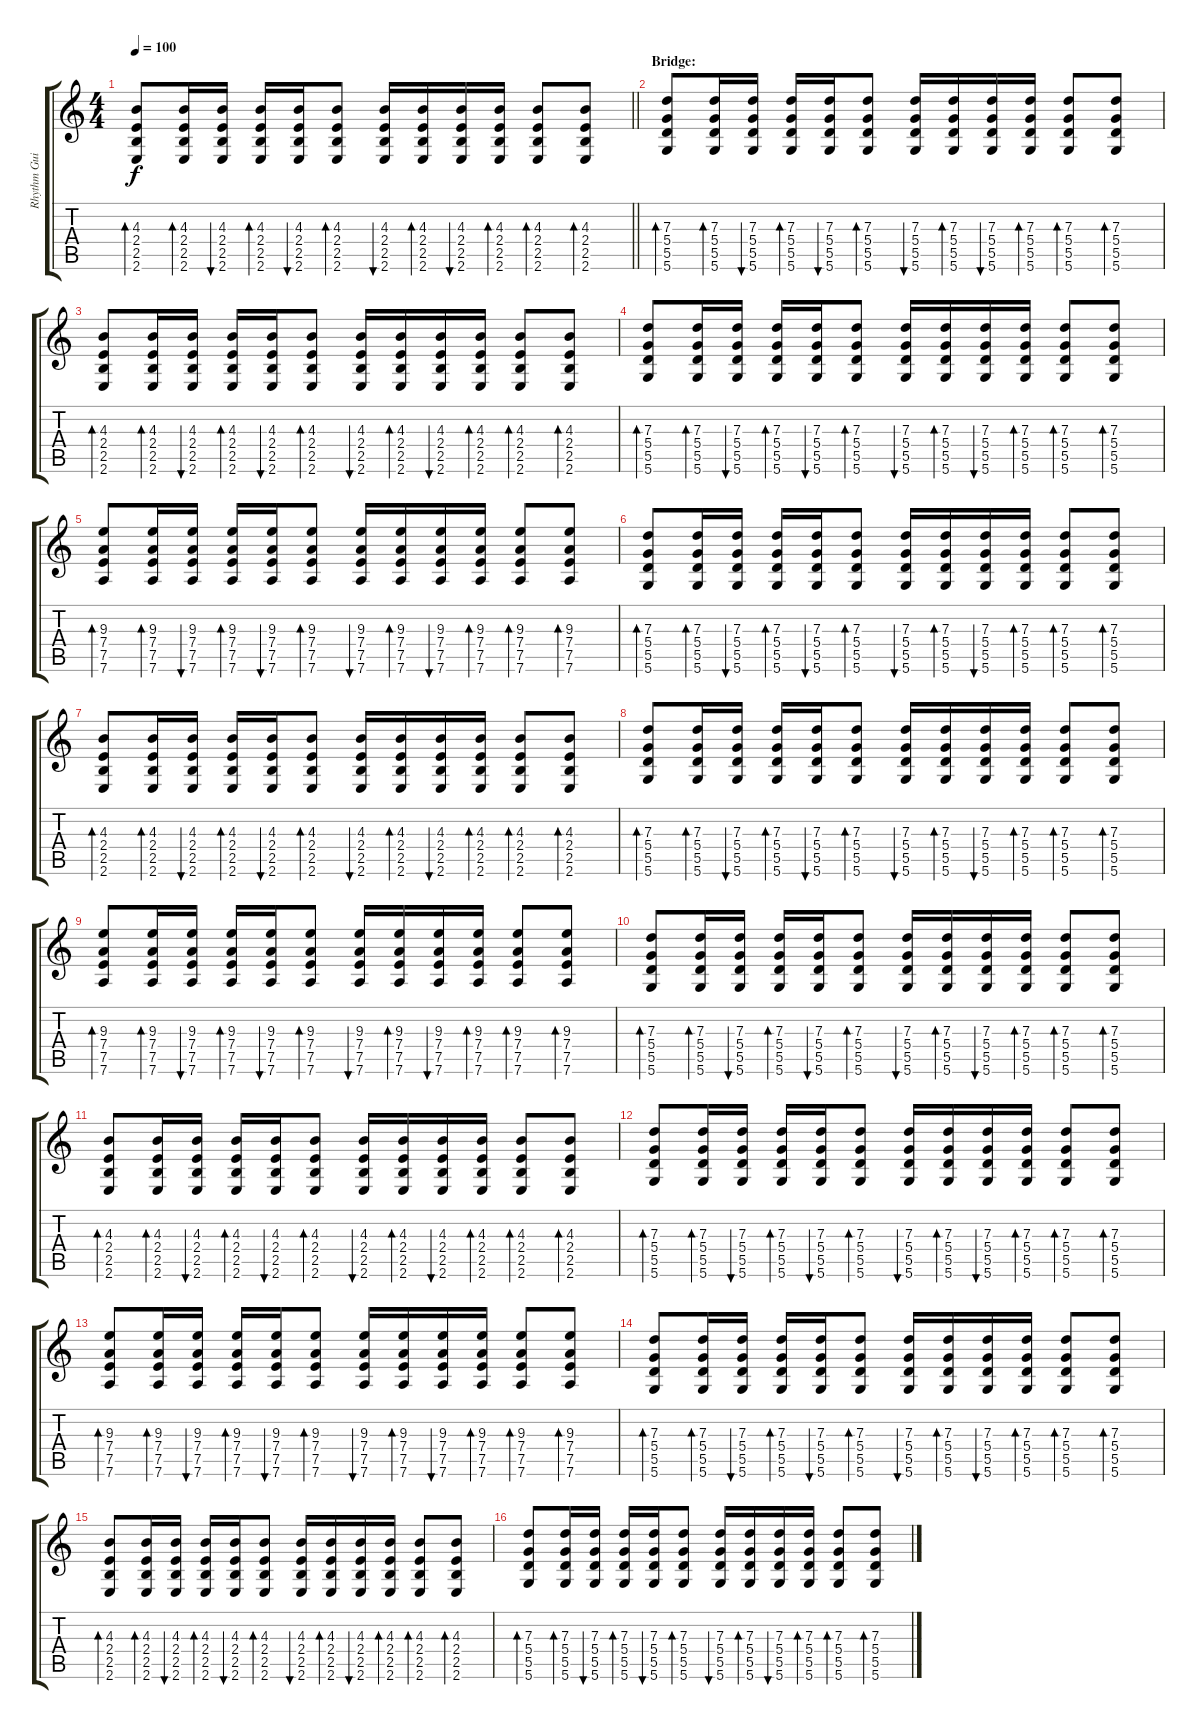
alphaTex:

\track ("Rhythm Guitar 1" "Rhythm Gui") {instrument acousticguitarsteel}
\staff {score tabs}
\tuning (E4 B3 G3 D3 A2 D2) {hide}
\ts (4 4)
\tempo 100
\clef g2
\barLineRight lightlight
\ks c
(4.3 2.4 2.5 2.6).8{bd 60 dy f} (4.3 2.4 2.5 2.6).16{bd 60} (4.3 2.4 2.5 2.6).16{bu 60} (4.3 2.4 2.5 2.6).16{bd 60} (4.3 2.4 2.5 2.6).16{bu 60} (4.3 2.4 2.5 2.6).8{bd 60} (4.3 2.4 2.5 2.6).16{bu 60} (4.3 2.4 2.5 2.6).16{bd 60} (4.3 2.4 2.5 2.6).16{bu 60} (4.3 2.4 2.5 2.6).16{bd 60} (4.3 2.4 2.5 2.6).8{bd 60} (4.3 2.4 2.5 2.6).8{bd 60} |
\section ("" "Bridge:")
(7.3 5.4 5.5 5.6).8{bd 60} (7.3 5.4 5.5 5.6).16{bd 60} (7.3 5.4 5.5 5.6).16{bu 60} (7.3 5.4 5.5 5.6).16{bd 60} (7.3 5.4 5.5 5.6).16{bu 60} (7.3 5.4 5.5 5.6).8{bd 60} (7.3 5.4 5.5 5.6).16{bu 60} (7.3 5.4 5.5 5.6).16{bd 60} (7.3 5.4 5.5 5.6).16{bu 60} (7.3 5.4 5.5 5.6).16{bd 60} (7.3 5.4 5.5 5.6).8{bd 60} (7.3 5.4 5.5 5.6).8{bd 60} |
(4.3 2.4 2.5 2.6).8{bd 60} (4.3 2.4 2.5 2.6).16{bd 60} (4.3 2.4 2.5 2.6).16{bu 60} (4.3 2.4 2.5 2.6).16{bd 60} (4.3 2.4 2.5 2.6).16{bu 60} (4.3 2.4 2.5 2.6).8{bd 60} (4.3 2.4 2.5 2.6).16{bu 60} (4.3 2.4 2.5 2.6).16{bd 60} (4.3 2.4 2.5 2.6).16{bu 60} (4.3 2.4 2.5 2.6).16{bd 60} (4.3 2.4 2.5 2.6).8{bd 60} (4.3 2.4 2.5 2.6).8{bd 60} |
(7.3 5.4 5.5 5.6).8{bd 60} (7.3 5.4 5.5 5.6).16{bd 60} (7.3 5.4 5.5 5.6).16{bu 60} (7.3 5.4 5.5 5.6).16{bd 60} (7.3 5.4 5.5 5.6).16{bu 60} (7.3 5.4 5.5 5.6).8{bd 60} (7.3 5.4 5.5 5.6).16{bu 60} (7.3 5.4 5.5 5.6).16{bd 60} (7.3 5.4 5.5 5.6).16{bu 60} (7.3 5.4 5.5 5.6).16{bd 60} (7.3 5.4 5.5 5.6).8{bd 60} (7.3 5.4 5.5 5.6).8{bd 60} |
(9.3 7.4 7.5 7.6).8{bd 60} (9.3 7.4 7.5 7.6).16{bd 60} (9.3 7.4 7.5 7.6).16{bu 60} (9.3 7.4 7.5 7.6).16{bd 60} (9.3 7.4 7.5 7.6).16{bu 60} (9.3 7.4 7.5 7.6).8{bd 60} (9.3 7.4 7.5 7.6).16{bu 60} (9.3 7.4 7.5 7.6).16{bd 60} (9.3 7.4 7.5 7.6).16{bu 60} (9.3 7.4 7.5 7.6).16{bd 60} (9.3 7.4 7.5 7.6).8{bd 60} (9.3 7.4 7.5 7.6).8{bd 60} |
(7.3 5.4 5.5 5.6).8{bd 60} (7.3 5.4 5.5 5.6).16{bd 60} (7.3 5.4 5.5 5.6).16{bu 60} (7.3 5.4 5.5 5.6).16{bd 60} (7.3 5.4 5.5 5.6).16{bu 60} (7.3 5.4 5.5 5.6).8{bd 60} (7.3 5.4 5.5 5.6).16{bu 60} (7.3 5.4 5.5 5.6).16{bd 60} (7.3 5.4 5.5 5.6).16{bu 60} (7.3 5.4 5.5 5.6).16{bd 60} (7.3 5.4 5.5 5.6).8{bd 60} (7.3 5.4 5.5 5.6).8{bd 60} |
(4.3 2.4 2.5 2.6).8{bd 60} (4.3 2.4 2.5 2.6).16{bd 60} (4.3 2.4 2.5 2.6).16{bu 60} (4.3 2.4 2.5 2.6).16{bd 60} (4.3 2.4 2.5 2.6).16{bu 60} (4.3 2.4 2.5 2.6).8{bd 60} (4.3 2.4 2.5 2.6).16{bu 60} (4.3 2.4 2.5 2.6).16{bd 60} (4.3 2.4 2.5 2.6).16{bu 60} (4.3 2.4 2.5 2.6).16{bd 60} (4.3 2.4 2.5 2.6).8{bd 60} (4.3 2.4 2.5 2.6).8{bd 60} |
(7.3 5.4 5.5 5.6).8{bd 60} (7.3 5.4 5.5 5.6).16{bd 60} (7.3 5.4 5.5 5.6).16{bu 60} (7.3 5.4 5.5 5.6).16{bd 60} (7.3 5.4 5.5 5.6).16{bu 60} (7.3 5.4 5.5 5.6).8{bd 60} (7.3 5.4 5.5 5.6).16{bu 60} (7.3 5.4 5.5 5.6).16{bd 60} (7.3 5.4 5.5 5.6).16{bu 60} (7.3 5.4 5.5 5.6).16{bd 60} (7.3 5.4 5.5 5.6).8{bd 60} (7.3 5.4 5.5 5.6).8{bd 60} |
(9.3 7.4 7.5 7.6).8{bd 60} (9.3 7.4 7.5 7.6).16{bd 60} (9.3 7.4 7.5 7.6).16{bu 60} (9.3 7.4 7.5 7.6).16{bd 60} (9.3 7.4 7.5 7.6).16{bu 60} (9.3 7.4 7.5 7.6).8{bd 60} (9.3 7.4 7.5 7.6).16{bu 60} (9.3 7.4 7.5 7.6).16{bd 60} (9.3 7.4 7.5 7.6).16{bu 60} (9.3 7.4 7.5 7.6).16{bd 60} (9.3 7.4 7.5 7.6).8{bd 60} (9.3 7.4 7.5 7.6).8{bd 60} |
(7.3 5.4 5.5 5.6).8{bd 60 volume 16} (7.3 5.4 5.5 5.6).16{bd 60} (7.3 5.4 5.5 5.6).16{bu 60} (7.3 5.4 5.5 5.6).16{bd 60} (7.3 5.4 5.5 5.6).16{bu 60} (7.3 5.4 5.5 5.6).8{bd 60} (7.3 5.4 5.5 5.6).16{bu 60} (7.3 5.4 5.5 5.6).16{bd 60} (7.3 5.4 5.5 5.6).16{bu 60} (7.3 5.4 5.5 5.6).16{bd 60} (7.3 5.4 5.5 5.6).8{bd 60} (7.3 5.4 5.5 5.6).8{bd 60} |
(4.3 2.4 2.5 2.6).8{bd 60} (4.3 2.4 2.5 2.6).16{bd 60} (4.3 2.4 2.5 2.6).16{bu 60} (4.3 2.4 2.5 2.6).16{bd 60} (4.3 2.4 2.5 2.6).16{bu 60} (4.3 2.4 2.5 2.6).8{bd 60} (4.3 2.4 2.5 2.6).16{bu 60} (4.3 2.4 2.5 2.6).16{bd 60} (4.3 2.4 2.5 2.6).16{bu 60} (4.3 2.4 2.5 2.6).16{bd 60} (4.3 2.4 2.5 2.6).8{bd 60} (4.3 2.4 2.5 2.6).8{bd 60} |
(7.3 5.4 5.5 5.6).8{bd 60} (7.3 5.4 5.5 5.6).16{bd 60} (7.3 5.4 5.5 5.6).16{bu 60} (7.3 5.4 5.5 5.6).16{bd 60} (7.3 5.4 5.5 5.6).16{bu 60} (7.3 5.4 5.5 5.6).8{bd 60} (7.3 5.4 5.5 5.6).16{bu 60} (7.3 5.4 5.5 5.6).16{bd 60} (7.3 5.4 5.5 5.6).16{bu 60} (7.3 5.4 5.5 5.6).16{bd 60} (7.3 5.4 5.5 5.6).8{bd 60} (7.3 5.4 5.5 5.6).8{bd 60} |
(9.3 7.4 7.5 7.6).8{bd 60} (9.3 7.4 7.5 7.6).16{bd 60} (9.3 7.4 7.5 7.6).16{bu 60} (9.3 7.4 7.5 7.6).16{bd 60} (9.3 7.4 7.5 7.6).16{bu 60} (9.3 7.4 7.5 7.6).8{bd 60} (9.3 7.4 7.5 7.6).16{bu 60} (9.3 7.4 7.5 7.6).16{bd 60} (9.3 7.4 7.5 7.6).16{bu 60} (9.3 7.4 7.5 7.6).16{bd 60} (9.3 7.4 7.5 7.6).8{bd 60} (9.3 7.4 7.5 7.6).8{bd 60} |
(7.3 5.4 5.5 5.6).8{bd 60} (7.3 5.4 5.5 5.6).16{bd 60} (7.3 5.4 5.5 5.6).16{bu 60} (7.3 5.4 5.5 5.6).16{bd 60} (7.3 5.4 5.5 5.6).16{bu 60} (7.3 5.4 5.5 5.6).8{bd 60} (7.3 5.4 5.5 5.6).16{bu 60} (7.3 5.4 5.5 5.6).16{bd 60} (7.3 5.4 5.5 5.6).16{bu 60} (7.3 5.4 5.5 5.6).16{bd 60} (7.3 5.4 5.5 5.6).8{bd 60} (7.3 5.4 5.5 5.6).8{bd 60} |
(4.3 2.4 2.5 2.6).8{bd 60} (4.3 2.4 2.5 2.6).16{bd 60} (4.3 2.4 2.5 2.6).16{bu 60} (4.3 2.4 2.5 2.6).16{bd 60} (4.3 2.4 2.5 2.6).16{bu 60} (4.3 2.4 2.5 2.6).8{bd 60} (4.3 2.4 2.5 2.6).16{bu 60} (4.3 2.4 2.5 2.6).16{bd 60} (4.3 2.4 2.5 2.6).16{bu 60} (4.3 2.4 2.5 2.6).16{bd 60} (4.3 2.4 2.5 2.6).8{bd 60} (4.3 2.4 2.5 2.6).8{bd 60} |
(7.3 5.4 5.5 5.6).8{bd 60} (7.3 5.4 5.5 5.6).16{bd 60} (7.3 5.4 5.5 5.6).16{bu 60} (7.3 5.4 5.5 5.6).16{bd 60} (7.3 5.4 5.5 5.6).16{bu 60} (7.3 5.4 5.5 5.6).8{bd 60} (7.3 5.4 5.5 5.6).16{bu 60} (7.3 5.4 5.5 5.6).16{bd 60} (7.3 5.4 5.5 5.6).16{bu 60} (7.3 5.4 5.5 5.6).16{bd 60} (7.3 5.4 5.5 5.6).8{bd 60} (7.3 5.4 5.5 5.6).8{bd 60}
